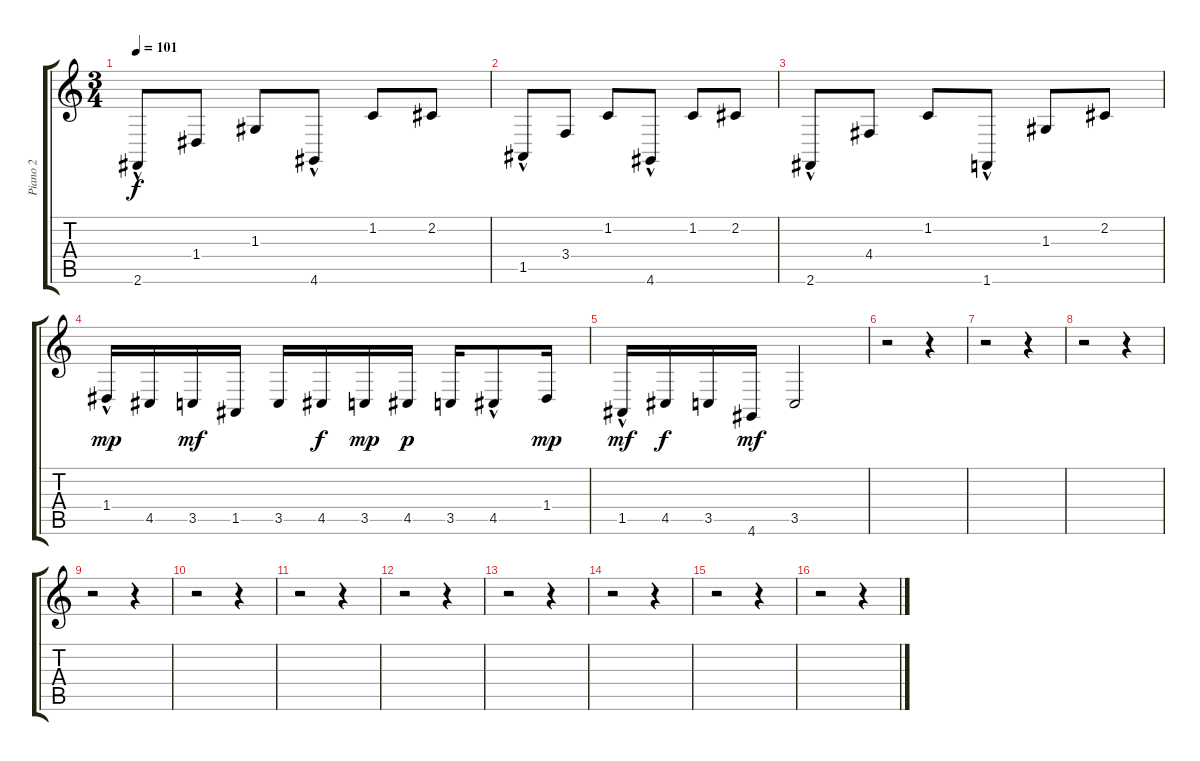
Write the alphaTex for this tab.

\track ("Piano 2" "Piano 2") {instrument brightacousticpiano}
\staff {score tabs}
\tuning (E4 B3 G3 D3 A2 E2) {hide}
\ts (3 4)
\tempo 101
\clef g2
\ks c
2.6{hac}.8{dy f} 1.4.8 1.3.8 4.6{hac}.8 1.2.8 2.2.8 |
1.5{hac}.8 3.4.8 1.2.8 4.6{hac}.8 1.2.8 2.2.8 |
2.6{hac}.8 4.4.8 1.2.8 1.6{hac}.8 1.3.8 2.2.8 |
1.4{hac}.16{dy mp} 4.5.16 3.5.16{dy mf} 1.5.16 3.5.16 4.5.16{dy f} 3.5.16{dy mp} 4.5.16{dy p} 3.5.16 4.5{hac}.8 1.4.16{dy mp} |
1.5{hac}.16{dy mf} 4.5.16{dy f} 3.5.16 4.6.16{dy mf} 3.5.2 |
r.2 r.4 |
r.2 r.4 |
r.2 r.4 |
r.2 r.4 |
r.2 r.4 |
r.2 r.4 |
r.2 r.4 |
r.2 r.4 |
r.2 r.4 |
r.2 r.4 |
r.2 r.4
